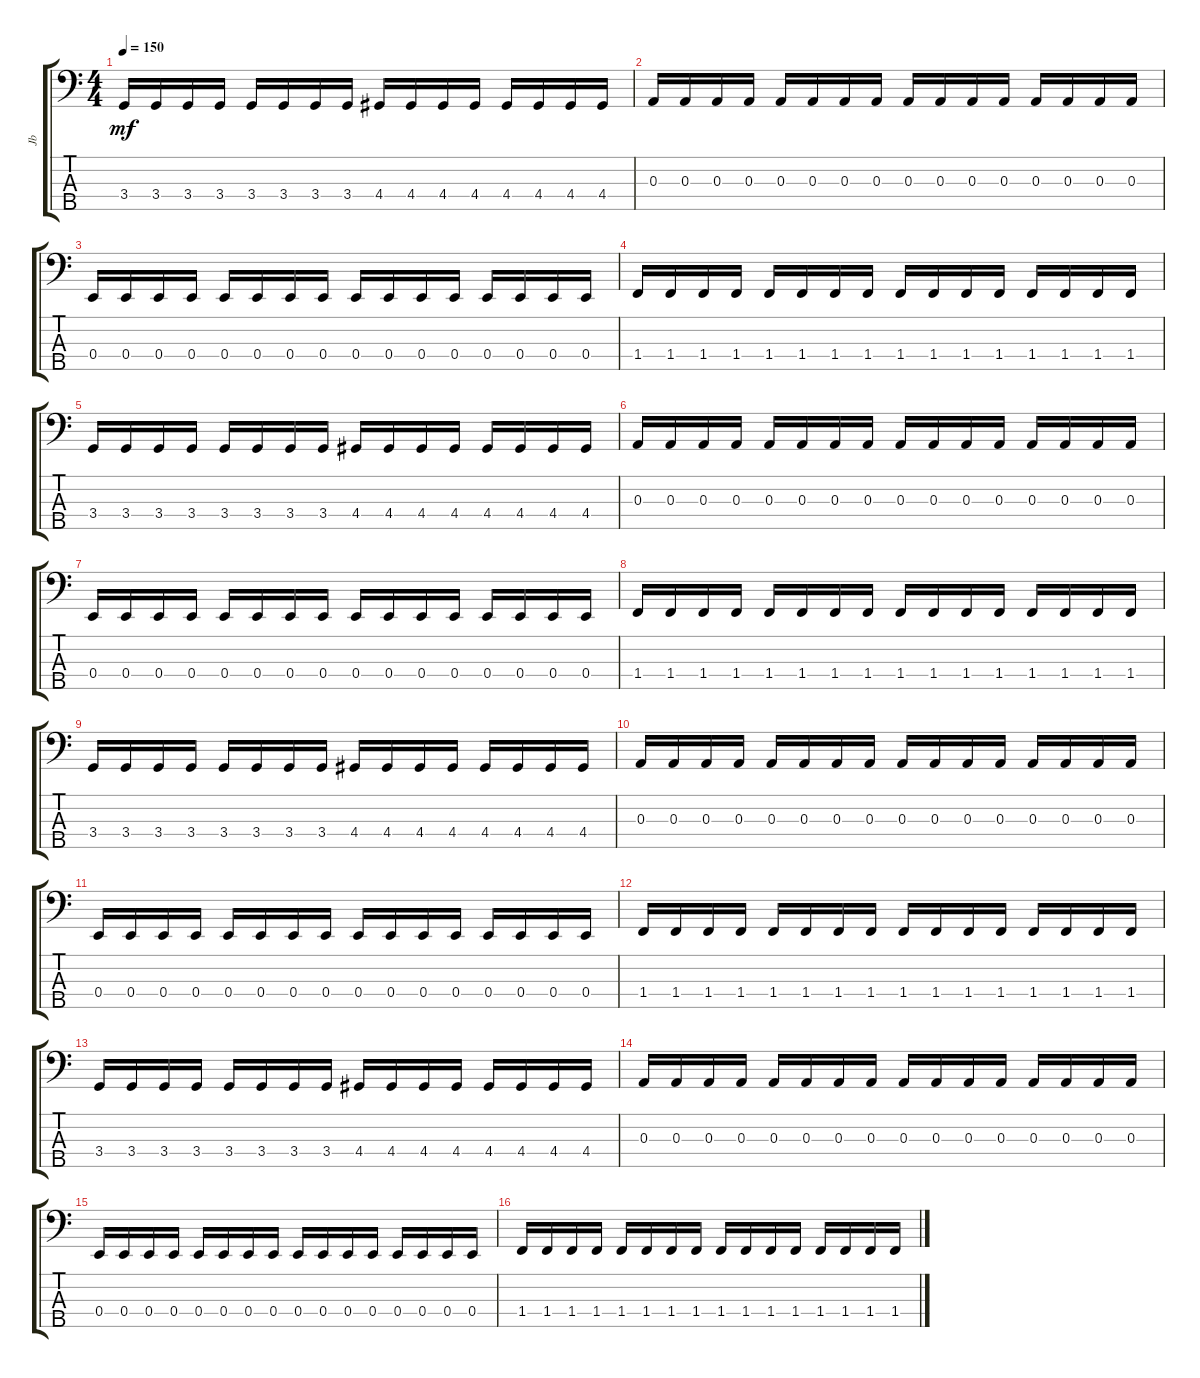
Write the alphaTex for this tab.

\track ("Jb" "Jb") {instrument electricbassfinger}
\staff {score tabs}
\tuning (G2 D2 A1 E1 B0) {hide}
\ts (4 4)
\tempo 150
\clef f4
\ks c
3.4.16{dy mf} 3.4.16 3.4.16 3.4.16 3.4.16 3.4.16 3.4.16 3.4.16 4.4.16 4.4.16 4.4.16 4.4.16 4.4.16 4.4.16 4.4.16 4.4.16 |
0.3.16 0.3.16 0.3.16 0.3.16 0.3.16 0.3.16 0.3.16 0.3.16 0.3.16 0.3.16 0.3.16 0.3.16 0.3.16 0.3.16 0.3.16 0.3.16 |
0.4.16 0.4.16 0.4.16 0.4.16 0.4.16 0.4.16 0.4.16 0.4.16 0.4.16 0.4.16 0.4.16 0.4.16 0.4.16 0.4.16 0.4.16 0.4.16 |
1.4.16 1.4.16 1.4.16 1.4.16 1.4.16 1.4.16 1.4.16 1.4.16 1.4.16 1.4.16 1.4.16 1.4.16 1.4.16 1.4.16 1.4.16 1.4.16 |
3.4.16 3.4.16 3.4.16 3.4.16 3.4.16 3.4.16 3.4.16 3.4.16 4.4.16 4.4.16 4.4.16 4.4.16 4.4.16 4.4.16 4.4.16 4.4.16 |
0.3.16 0.3.16 0.3.16 0.3.16 0.3.16 0.3.16 0.3.16 0.3.16 0.3.16 0.3.16 0.3.16 0.3.16 0.3.16 0.3.16 0.3.16 0.3.16 |
0.4.16 0.4.16 0.4.16 0.4.16 0.4.16 0.4.16 0.4.16 0.4.16 0.4.16 0.4.16 0.4.16 0.4.16 0.4.16 0.4.16 0.4.16 0.4.16 |
1.4.16 1.4.16 1.4.16 1.4.16 1.4.16 1.4.16 1.4.16 1.4.16 1.4.16 1.4.16 1.4.16 1.4.16 1.4.16 1.4.16 1.4.16 1.4.16 |
3.4.16 3.4.16 3.4.16 3.4.16 3.4.16 3.4.16 3.4.16 3.4.16 4.4.16 4.4.16 4.4.16 4.4.16 4.4.16 4.4.16 4.4.16 4.4.16 |
0.3.16 0.3.16 0.3.16 0.3.16 0.3.16 0.3.16 0.3.16 0.3.16 0.3.16 0.3.16 0.3.16 0.3.16 0.3.16 0.3.16 0.3.16 0.3.16 |
0.4.16 0.4.16 0.4.16 0.4.16 0.4.16 0.4.16 0.4.16 0.4.16 0.4.16 0.4.16 0.4.16 0.4.16 0.4.16 0.4.16 0.4.16 0.4.16 |
1.4.16 1.4.16 1.4.16 1.4.16 1.4.16 1.4.16 1.4.16 1.4.16 1.4.16 1.4.16 1.4.16 1.4.16 1.4.16 1.4.16 1.4.16 1.4.16 |
3.4.16 3.4.16 3.4.16 3.4.16 3.4.16 3.4.16 3.4.16 3.4.16 4.4.16 4.4.16 4.4.16 4.4.16 4.4.16 4.4.16 4.4.16 4.4.16 |
0.3.16 0.3.16 0.3.16 0.3.16 0.3.16 0.3.16 0.3.16 0.3.16 0.3.16 0.3.16 0.3.16 0.3.16 0.3.16 0.3.16 0.3.16 0.3.16 |
0.4.16 0.4.16 0.4.16 0.4.16 0.4.16 0.4.16 0.4.16 0.4.16 0.4.16 0.4.16 0.4.16 0.4.16 0.4.16 0.4.16 0.4.16 0.4.16 |
1.4.16 1.4.16 1.4.16 1.4.16 1.4.16 1.4.16 1.4.16 1.4.16 1.4.16 1.4.16 1.4.16 1.4.16 1.4.16 1.4.16 1.4.16 1.4.16
